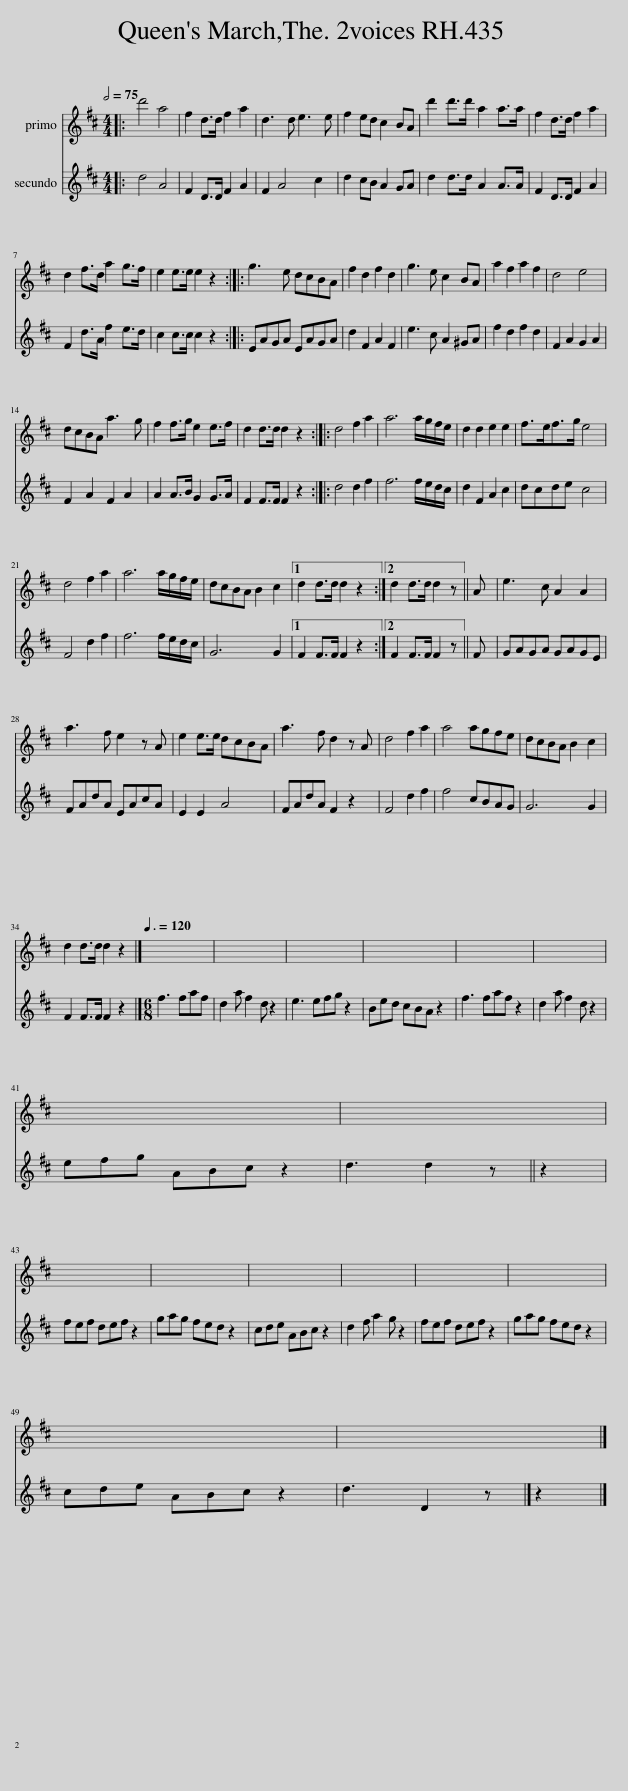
X:1
%%score 1 2
L:1/8
Q:1/2=75
M:4/4
I:linebreak $
K:D
V:1 treble
V:2 treble
V:1
|: d'4 a4 | f2 d>d f2 a2 | d3 d e3 e | f2 ed c2 BA | d'2 d'>d' a2 a>a | %5
 f2 d>d f2 a2 |$ d2 f>d a2 g>f | e2 e>e e2 z2 :: g3 e dcBA | f2 d2 f2 d2 | %10
 g3 e c2 BA | a2 f2 a2 f2 | d4 e4 |$ dcBA a3 g | f2 f>g e2 e>f | %15
 d2 d>d d2 z2 :: d4 f2 a2 | a6 a/g/f/e/ | d2 d2 e2 e2 | f>ef>g e4 |$ %20
 d4 f2 a2 | a6 a/g/f/e/ | dcBA B2 c2 |1 d2 d>d d2 z2 :|2 d2 d>d d2 z || %25
 A | e3 c A2 A2 |$ a3 f e2 z A | e2 e>e dcBA | a3 f d2 z A | %30
 d4 f2 a2 | a4 agfe | dcBA B2 c2 |$ d2 d>d d2 z2 |] x6[Q:3/8=120] | %35
 x8 | x8 | x8 | x8 | x8 |$ %40
 x8 | x8 |$ x8 | x8 | x8 | %45
 x8 | x8 | x8 |$ x8 | x8 |] %50
V:2
|: d4 A4 | F2 D>D F2 A2 | F2 A4 c2 | d2 cB A2 GA | d2 d>d A2 A>A | %5
 F2 D>D F2 A2 |$ F2 d>A f2 e>d | c2 c>c c2 z2 :: EAGA EAGA | d2 F2 A2 F2 | %10
 e3 c A2 ^GA | f2 d2 f2 d2 | F2 A2 G2 A2 |$ F2 A2 F2 A2 | A2 A>B G2 G>A | %15
 F2 F>F F2 z2 :: d4 d2 f2 | f6 f/e/d/c/ | d2 F2 A2 c2 | dcde c4 |$ %20
 F4 d2 f2 | f6 f/e/d/c/ | G6 G2 |1 F2 F>F F2 z2 :|2 F2 F>F F2 z || %25
 F | GAGA GAGE |$ FAdA EAcA | E2 E2 A4 | FAdA F2 z2 | %30
 F4 d2 f2 | f4 cBAG | G6 G2 |$ F2 F>F F2 z2 |][M:6/8] f3 faf | %35
 d2 a f2 d z2 | e3 efg z2 | Bed cBA z2 | f3 faf z2 | d2 a f2 d z2 |$ %40
 efg ABc z2 | d3 d2 z z2 |$ fef def z2 | gag fed z2 | cde ABc z2 | %45
 d2 f a2 g z2 | fef def z2 | gag fed z2 |$ cde ABc z2 | d3 D2 z z2 |] %50
